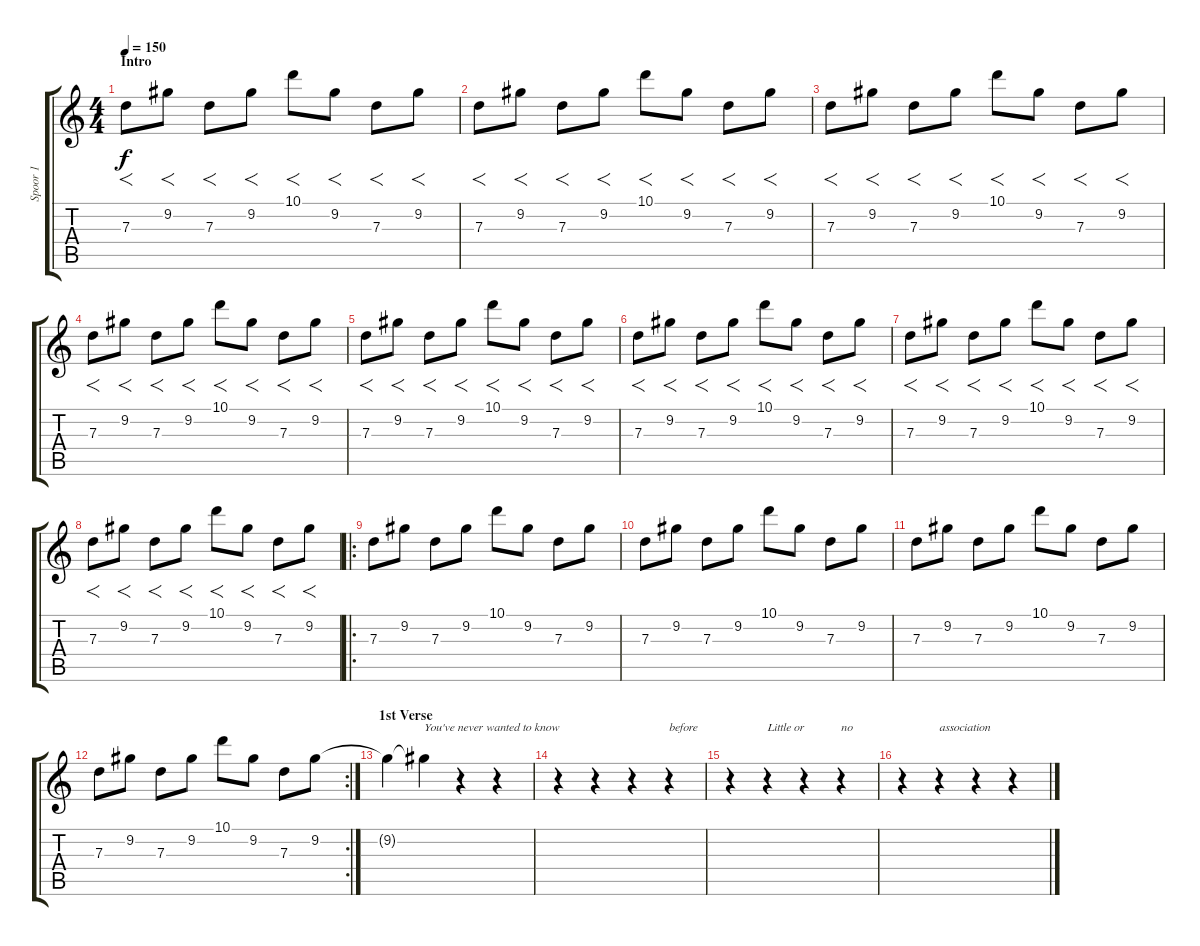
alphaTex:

\track ("Spoor 1" "Spoor 1") {instrument distortionguitar}
\staff {score tabs}
\tuning (E4 B3 G3 D3 A2 D2) {hide}
\ts (4 4)
\section ("" "Intro")
\tempo 150
\clef g2
\ks c
7.3.8{f dy f volume 0 instrument fx7echoes} 9.2.8{f} 7.3.8{f} 9.2.8{f} 10.1.8{f volume 3} 9.2.8{f} 7.3.8{f} 9.2.8{f} |
7.3.8{f} 9.2.8{f} 7.3.8{f} 9.2.8{f} 10.1.8{f} 9.2.8{f} 7.3.8{f} 9.2.8{f} |
7.3.8{f volume 5} 9.2.8{f} 7.3.8{f} 9.2.8{f} 10.1.8{f} 9.2.8{f} 7.3.8{f} 9.2.8{f} |
7.3.8{f} 9.2.8{f} 7.3.8{f} 9.2.8{f} 10.1.8{f} 9.2.8{f} 7.3.8{f} 9.2.8{f} |
7.3.8{f volume 10} 9.2.8{f} 7.3.8{f} 9.2.8{f} 10.1.8{f} 9.2.8{f} 7.3.8{f} 9.2.8{f} |
7.3.8{f} 9.2.8{f} 7.3.8{f} 9.2.8{f} 10.1.8{f} 9.2.8{f} 7.3.8{f} 9.2.8{f} |
7.3.8{f} 9.2.8{f} 7.3.8{f} 9.2.8{f} 10.1.8{f} 9.2.8{f} 7.3.8{f} 9.2.8{f} |
7.3.8{f} 9.2.8{f} 7.3.8{f} 9.2.8{f} 10.1.8{f} 9.2.8{f} 7.3.8{f} 9.2.8{f} |
\ro
7.3.8 9.2.8 7.3.8{volume 10 instrument electricguitarclean} 9.2.8 10.1.8 9.2.8 7.3.8 9.2.8 |
7.3.8 9.2.8 7.3.8 9.2.8 10.1.8 9.2.8 7.3.8 9.2.8 |
7.3.8 9.2.8 7.3.8 9.2.8 10.1.8 9.2.8 7.3.8 9.2.8 |
\rc 2
7.3.8 9.2.8 7.3.8 9.2.8 10.1.8 9.2.8 7.3.8 9.2.8 |
\section ("" "1st Verse")
9.2{t}.4 9.2{t}.4{txt "You've never wanted to know "} r.4 r.4 |
r.4 r.4 r.4 r.4{txt "before"} |
r.4 r.4{txt "Little or "} r.4 r.4{txt "no"} |
r.4 r.4{txt "association"} r.4 r.4
